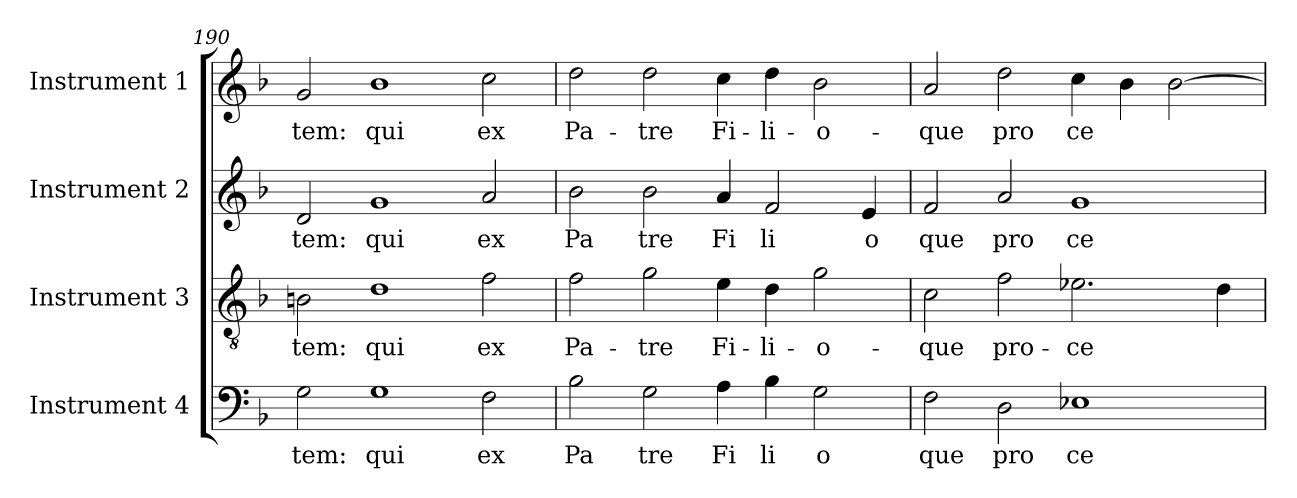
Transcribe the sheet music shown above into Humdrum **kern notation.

**kern	**text	**kern	**text	**kern	**text	**kern	**text
*part4	*part4	*part3	*part3	*part2	*part2	*part1	*part1
*staff4	*staff4	*staff3	*staff3	*staff2	*staff2	*staff1	*staff1
*I"Instrument 4	*	*I"Instrument 3	*	*I"Instrument 2	*	*I"Instrument 1	*
*clefF4	*	*clefGv2	*	*clefG2	*	*clefG2	*
*k[b-]	*	*k[b-]	*	*k[b-]	*	*k[b-]	*
*F:	*	*F:	*	*F:	*	*F:	*
=190	=190	=190	=190	=190	=190	=190	=190
!	!LO:LY:b:cj	!	!LO:LY:b:cj	!	!LO:LY:b:cj	!	!LO:LY:b:cj
2G\	tem:	2Bn\	-tem:	2d/	tem:	2g/	-tem:
!	!LO:LY:b:cj	!	!LO:LY:b:cj	!	!LO:LY:b:cj	!	!LO:LY:b:cj
1G	qui	1d	qui	1g	qui	1b-	qui
!	!LO:LY:b:cj	!	!LO:LY:b:cj	!	!LO:LY:b:cj	!	!LO:LY:b:cj
2F\	ex	2f\	ex	2a/	ex	2cc\	ex
=191	=191	=191	=191	=191	=191	=191	=191
!	!LO:LY:b:cj	!	!LO:LY:b:cj	!	!LO:LY:b:cj	!	!LO:LY:b:cj
2B-\	Pa	2f\	Pa-	2b-\	Pa	2dd\	Pa-
!	!LO:LY:b:cj	!	!LO:LY:b:cj	!	!LO:LY:b:cj	!	!LO:LY:b:cj
2G\	tre	2g\	-tre	2b-\	tre	2dd\	-tre
!	!LO:LY:b:cj	!	!LO:LY:b:cj	!	!LO:LY:b:cj	!	!LO:LY:b:cj
4A\	Fi	4e\	Fi-	4a/	Fi	4cc\	Fi-
!	!LO:LY:b:cj	!	!LO:LY:b:cj	!	!LO:LY:b:cj	!	!LO:LY:b:cj
4B-\	li	4d\	-li-	2f/	li	4dd\	-li-
!	!LO:LY:b:cj	!	!LO:LY:b:cj	!	!	!	!LO:LY:b:cj
2G\	o	2g\	-o-	.	.	2b-\	-o-
!	!	!	!	!	!LO:LY:b:cj	!	!
.	.	.	.	4e/	o	.	.
!!LO:LB:g=z
=192	=192	=192	=192	=192	=192	=192	=192
!	!LO:LY:b:cj	!	!LO:LY:b:cj	!	!LO:LY:b:cj	!	!LO:LY:b:cj
2F\	que	2c\	-que	2f/	que	2a/	-que
!	!LO:LY:b:cj	!	!LO:LY:b:cj	!	!LO:LY:b:cj	!	!LO:LY:b:cj
2D\	pro	2f\	pro-	2a/	pro	2dd\	pro
!	!LO:LY:b:cj	!	!LO:LY:b:cj	!	!LO:LY:b:cj	!	!LO:LY:b:cj
1E-X	ce	2.e-X\	-ce-	1g	ce	4cc\	ce
!	!	!	!	!	!	!	!LO:LY:b:cj
.	.	.	.	.	.	4b-\	.
!	!	!	!	!	!	!	!LO:LY:b:cj
.	.	.	.	.	.	[>2b-\	.
!	!	!	!LO:LY:b:cj	!	!	!	!
.	.	4d\	--	.	.	.	.
=	=	=	=	=	=	=	=
*-	*-	*-	*-	*-	*-	*-	*-
